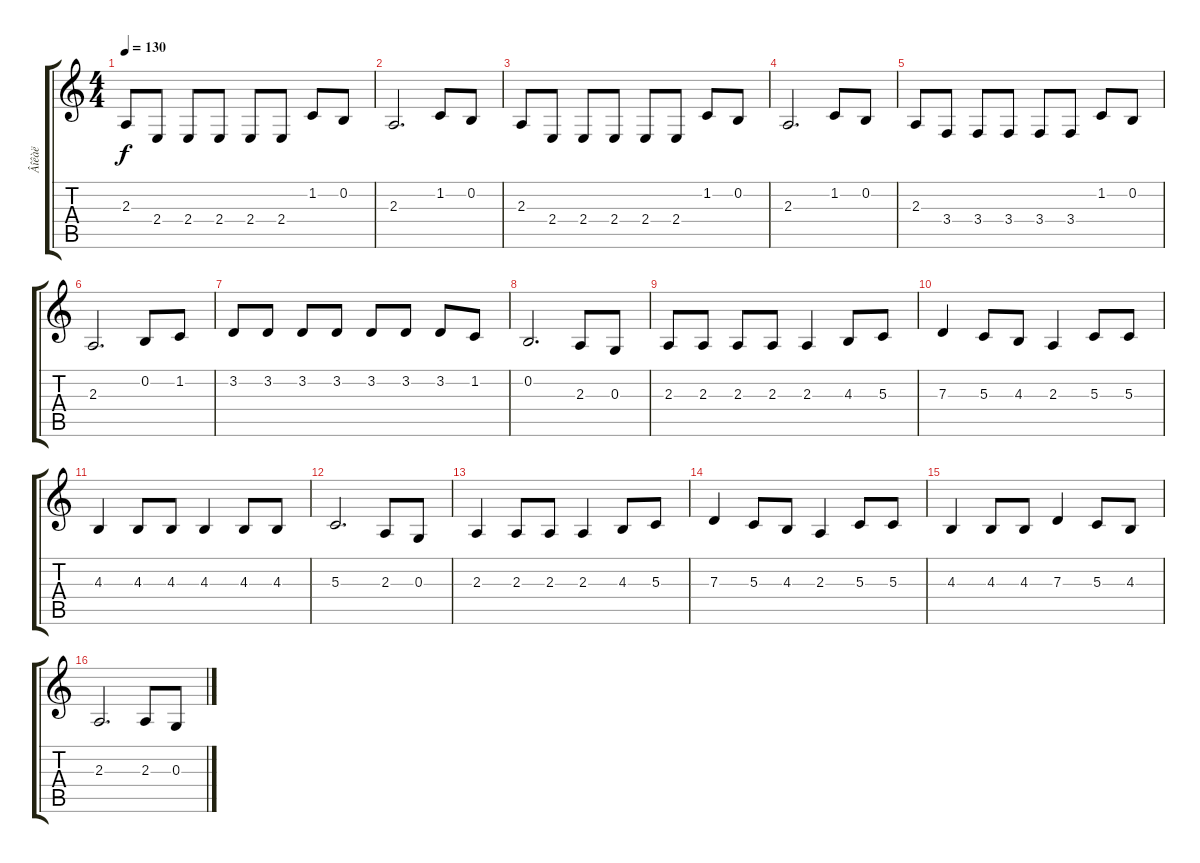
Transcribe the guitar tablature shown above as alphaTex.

\track ("Âîêàë" "Âîêàë") {instrument drawbarorgan}
\staff {score tabs}
\tuning (E4 B3 G3 D3 A2 E2) {hide}
\ts (4 4)
\tempo 130
\clef g2
\ks c
2.3.8{dy f} 2.4.8 2.4.8 2.4.8 2.4.8 2.4.8 1.2.8 0.2.8 |
2.3.2{d} 1.2.8 0.2.8 |
2.3.8 2.4.8 2.4.8 2.4.8 2.4.8 2.4.8 1.2.8 0.2.8 |
2.3.2{d} 1.2.8 0.2.8 |
2.3.8 3.4.8 3.4.8 3.4.8 3.4.8 3.4.8 1.2.8 0.2.8 |
2.3.2{d} 0.2.8 1.2.8 |
3.2.8 3.2.8 3.2.8 3.2.8 3.2.8 3.2.8 3.2.8 1.2.8 |
0.2.2{d} 2.3.8 0.3.8 |
2.3.8 2.3.8 2.3.8 2.3.8 2.3.4 4.3.8 5.3.8 |
7.3.4 5.3.8 4.3.8 2.3.4 5.3.8 5.3.8 |
4.3.4 4.3.8 4.3.8 4.3.4 4.3.8 4.3.8 |
5.3.2{d} 2.3.8 0.3.8 |
2.3.4 2.3.8 2.3.8 2.3.4 4.3.8 5.3.8 |
7.3.4 5.3.8 4.3.8 2.3.4 5.3.8 5.3.8 |
4.3.4 4.3.8 4.3.8 7.3.4 5.3.8 4.3.8 |
2.3.2{d} 2.3.8 0.3.8
